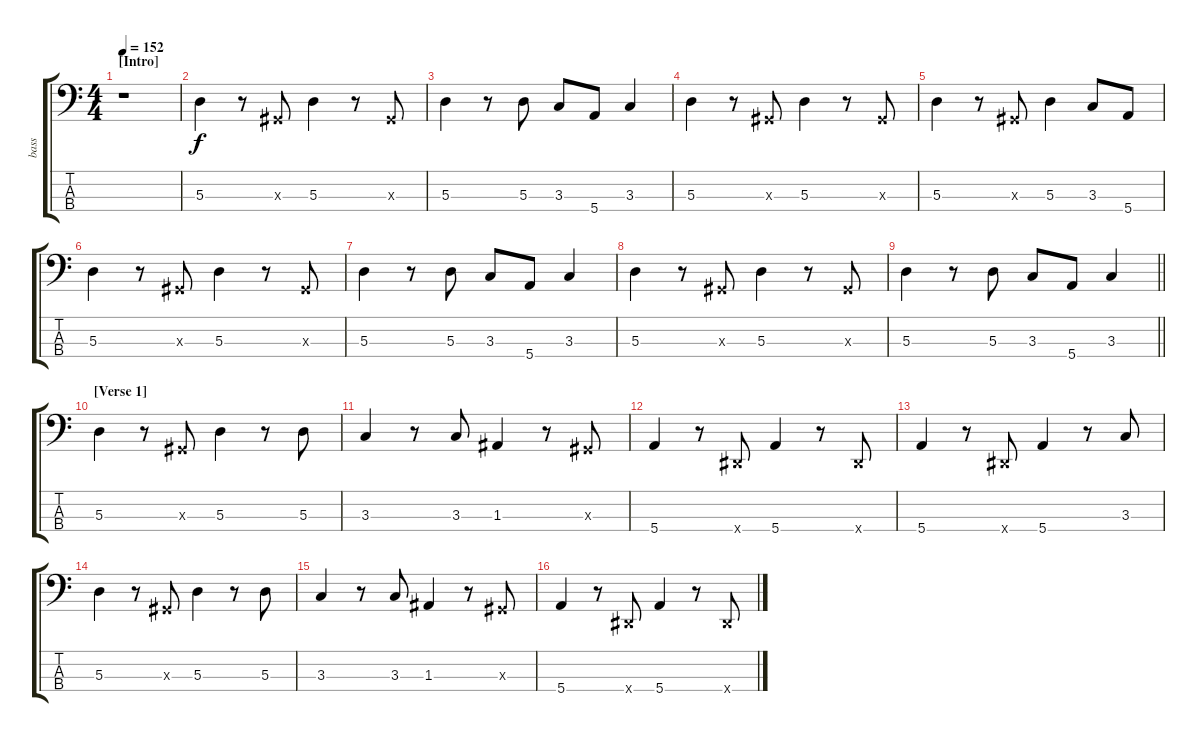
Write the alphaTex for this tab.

\track ("bass" "bass") {instrument electricbassfinger}
\staff {score tabs}
\tuning (G2 D2 A1 E1) {hide}
\ts (4 4)
\section ("" "[Intro]")
\tempo 152
\clef f4
\ks c
r.1{dy f instrument electricbassfinger} |
5.3.4 r.8 -1.3{x}.8 5.3.4 r.8 -1.3{x}.8 |
5.3.4 r.8 5.3.8 3.3.8 5.4.8 3.3.4 |
5.3.4 r.8 -1.3{x}.8 5.3.4 r.8 -1.3{x}.8 |
5.3.4 r.8 -1.3{x}.8 5.3.4 3.3.8 5.4.8 |
5.3.4 r.8 -1.3{x}.8 5.3.4 r.8 -1.3{x}.8 |
5.3.4 r.8 5.3.8 3.3.8 5.4.8 3.3.4 |
5.3.4 r.8 -1.3{x}.8 5.3.4 r.8 -1.3{x}.8 |
\barLineRight lightlight
5.3.4 r.8 5.3.8 3.3.8 5.4.8 3.3.4 |
\section ("" "[Verse 1]")
5.3.4 r.8 -1.3{x}.8 5.3.4 r.8 5.3.8 |
3.3.4 r.8 3.3.8 1.3.4 r.8 -1.3{x}.8 |
5.4.4 r.8 -1.4{x}.8 5.4.4 r.8 -1.4{x}.8 |
5.4.4 r.8 -1.4{x}.8 5.4.4 r.8 3.3.8 |
5.3.4 r.8 -1.3{x}.8 5.3.4 r.8 5.3.8 |
3.3.4 r.8 3.3.8 1.3.4 r.8 -1.3{x}.8 |
5.4.4 r.8 -1.4{x}.8 5.4.4 r.8 -1.4{x}.8
